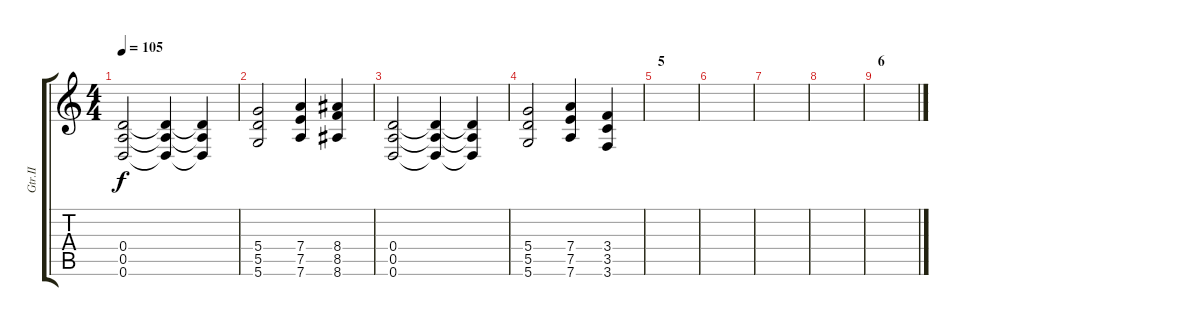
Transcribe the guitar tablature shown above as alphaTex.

\track ("Gtr.II" "Gtr.II") {instrument distortionguitar}
\staff {score tabs}
\tuning (E4 B3 G3 D3 A2 D2) {hide}
\ts (4 4)
\tempo 105
\clef g2
\ks c
(0.4 0.5 0.6).2{dy f} (0.4{t} 0.5{t} 0.6{t}).4 (0.4{t} 0.5{t} 0.6{t}).4 |
(5.4 5.5 5.6).2 (7.4 7.5 7.6).4 (8.4 8.5 8.6).4 |
(0.4 0.5 0.6).2 (0.4{t} 0.5{t} 0.6{t}).4 (0.4{t} 0.5{t} 0.6{t}).4 |
(5.4 5.5 5.6).2 (7.4 7.5 7.6).4 (3.4 3.5 3.6).4 |
\section ("" "5")
|
|
|
|
\section ("" "6")
